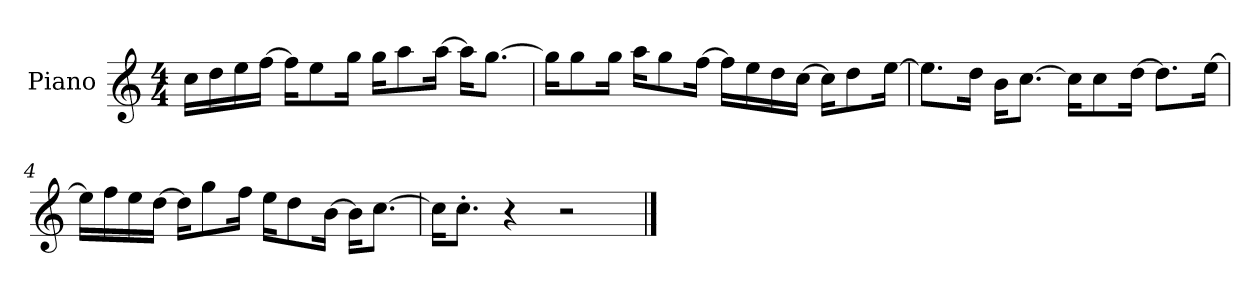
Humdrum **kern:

**kern
*part1
*staff1
*I"Piano
*I'P-no
*clefG2
*k[]
*M4/4
*MM90
=1
16cc\LL
16dd\
16ee\
[16ff\JJ
16ff\KL]
8ee\
16gg\Jk
16gg\KL
8aa\
[16aa\Jk
16aa\KL]
[8.gg\J
=2
16gg\KL]
8gg\
16gg\Jk
16aa\KL
8gg\
[16ff\Jk
16ff\LL]
16ee\
16dd\
[16cc\JJ
16cc\KL]
8dd\
[16ee\Jk
=3
8.ee\L]
16dd\Jk
16b\KL
[8.cc\J
16cc\KL]
8cc\
[16dd\Jk
8.dd\L]
[16ee\Jk
!!LO:LB:g=z
=4
16ee\LL]
16ff\
16ee\
[16dd\JJ
16dd\KL]
8gg\
16ff\Jk
16ee\KL
8dd\
[16b\Jk
16b\KL]
[8.cc\J
=5
16cc\KL]
8.cc'\J
4r
2r
==
*-
